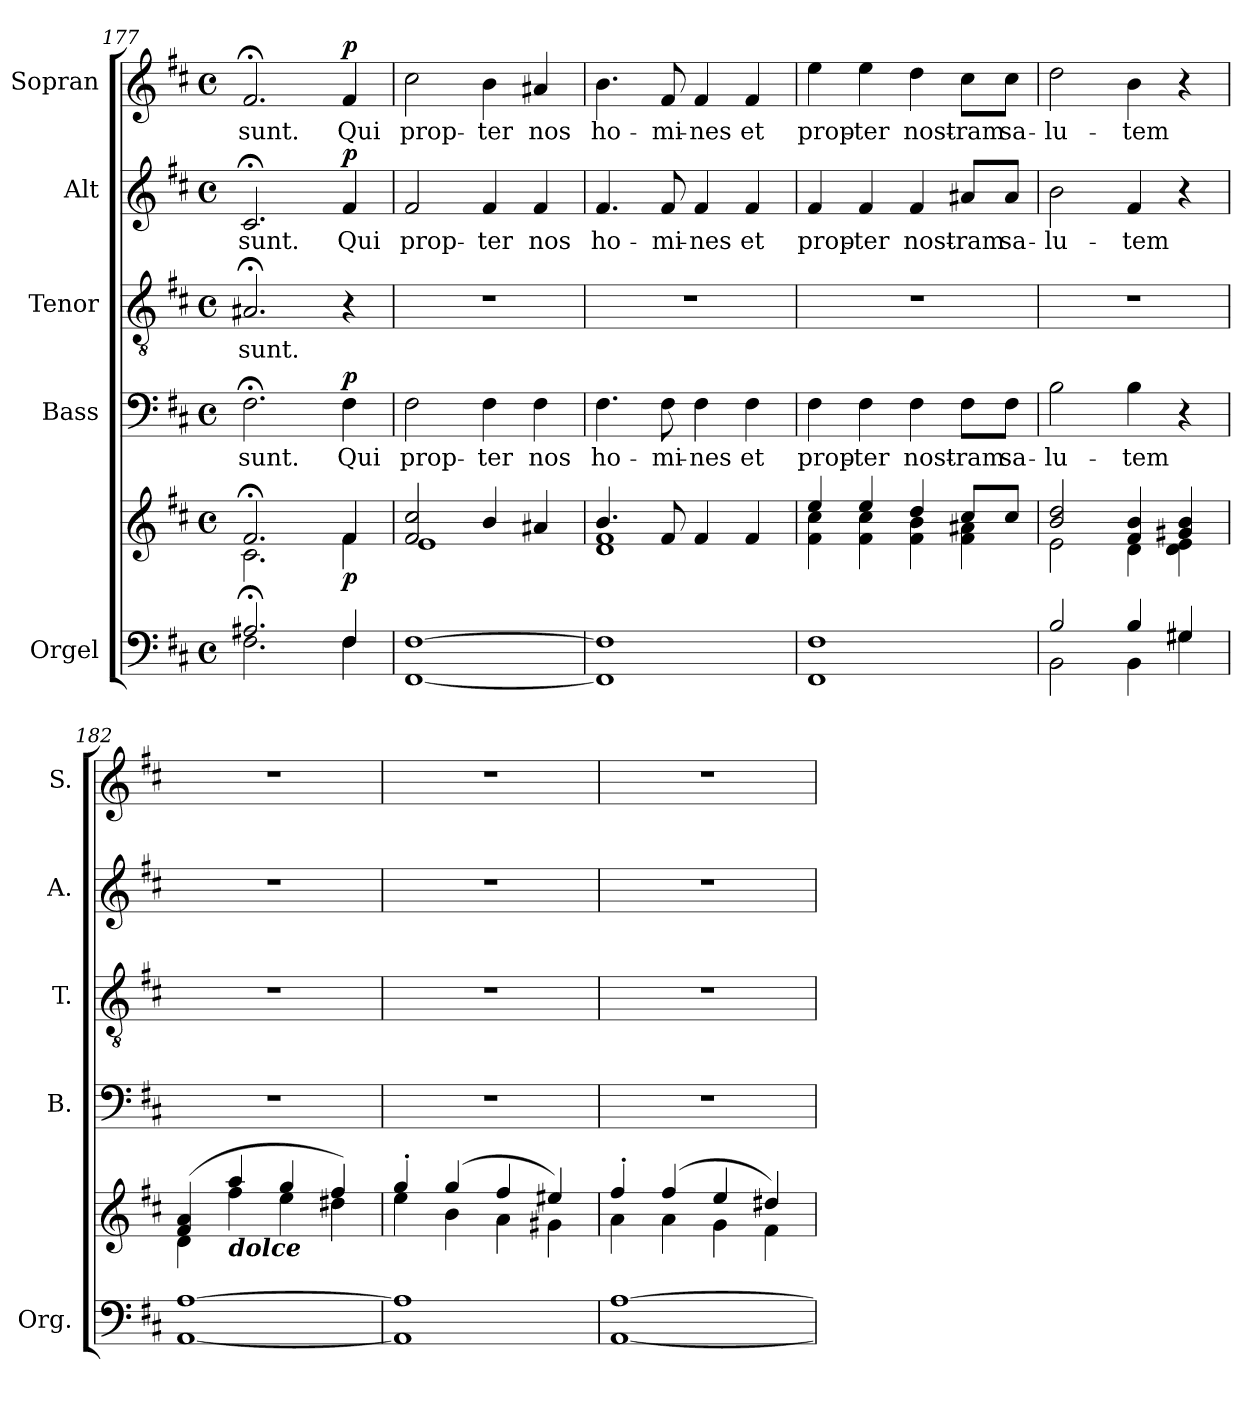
**kern	**kern	**dynam	**kern	**text	**dynam	**kern	**text	**kern	**text	**dynam	**kern	**text	**dynam
*part5	*part5	*part5	*part4	*part4	*part4	*part3	*part3	*part2	*part2	*part2	*part1	*part1	*part1
*staff6	*staff5	*staff5/6	*staff4	*staff4	*staff4	*staff3	*staff3	*staff2	*staff2	*staff2	*staff1	*staff1	*staff1
*I"Orgel	*	*	*I"Bass	*	*	*I"Tenor	*	*I"Alt	*	*	*I"Sopran	*	*
*I'Org.	*	*	*I'B.	*	*	*I'T.	*	*I'A.	*	*	*I'S.	*	*
*clefF4	*clefG2	*	*clefF4	*	*	*clefGv2	*	*clefG2	*	*	*clefG2	*	*
*k[f#c#]	*k[f#c#]	*	*k[f#c#]	*	*	*k[f#c#]	*	*k[f#c#]	*	*	*k[f#c#]	*	*
*D:	*D:	*	*D:	*	*	*D:	*	*D:	*	*	*D:	*	*
*M4/4	*M4/4	*	*M4/4	*	*	*M4/4	*	*M4/4	*	*	*M4/4	*	*
*met(c)	*met(c)	*	*met(c)	*	*	*met(c)	*	*met(c)	*	*	*met(c)	*	*
=177	=177	=177	=177	=177	=177	=177	=177	=177	=177	=177	=177	=177	=177
*^	*^	*	*	*	*	*	*	*	*	*	*	*	*
!	!	!	!	!	!	!LO:LY:b	!	!	!LO:LY:b	!	!LO:LY:b	!	!	!LO:LY:b	!
2.A#X;</	2.F#\	2.f#;</	2.c#\	.	2.F#;<\	sunt.	.	2.A#X;</	sunt.	2.c#;</	sunt.	.	2.f#;</	sunt.	.
!	!	!	!	!LO:DY:b	!	!LO:LY:b	!LO:DY:a	!	!	!	!LO:LY:b	!LO:DY:a	!	!LO:LY:b	!LO:DY:a
4F#/	4F#\	4f#/	4f#\	p	4F#\	Qui	p	4r	.	4f#/	Qui	p	4f#/	Qui	p
=178	=178	=178	=178	=178	=178	=178	=178	=178	=178	=178	=178	=178	=178	=178	=178
!	!	!	!	!	!	!LO:LY:b	!	!	!	!	!LO:LY:b	!	!	!LO:LY:b	!
[>1F#	[<1FF#	2f#/ 2cc#/	1e	.	2F#\	prop-	.	1r	.	2f#/	prop-	.	2cc#\	prop-	.
!	!	!	!	!	!	!LO:LY:b	!	!	!	!	!LO:LY:b	!	!	!LO:LY:b	!
.	.	4b/	.	.	4F#\	-ter	.	.	.	4f#/	-ter	.	4b\	-ter	.
!	!	!	!	!	!	!LO:LY:b	!	!	!	!	!LO:LY:b	!	!	!LO:LY:b	!
.	.	4a#X/	.	.	4F#\	nos	.	.	.	4f#/	nos	.	4a#X/	nos	.
=179	=179	=179	=179	=179	=179	=179	=179	=179	=179	=179	=179	=179	=179	=179	=179
!	!	!	!	!	!	!LO:LY:b	!	!	!	!	!LO:LY:b	!	!	!LO:LY:b	!
1F#]	1FF#]	4.b/	1d 1f#	.	4.F#\	ho-	.	1r	.	4.f#/	ho-	.	4.b\	ho-	.
!	!	!	!	!	!	!LO:LY:b	!	!	!	!	!LO:LY:b	!	!	!LO:LY:b	!
.	.	8f#/	.	.	8F#\	-mi-	.	.	.	8f#/	-mi-	.	8f#/	-mi-	.
!	!	!	!	!	!	!LO:LY:b	!	!	!	!	!LO:LY:b	!	!	!LO:LY:b	!
.	.	4f#/	.	.	4F#\	-nes	.	.	.	4f#/	-nes	.	4f#/	-nes	.
!	!	!	!	!	!	!LO:LY:b	!	!	!	!	!LO:LY:b	!	!	!LO:LY:b	!
.	.	4f#/	.	.	4F#\	et	.	.	.	4f#/	et	.	4f#/	et	.
=180	=180	=180	=180	=180	=180	=180	=180	=180	=180	=180	=180	=180	=180	=180	=180
!	!	!	!	!	!	!LO:LY:b	!	!	!	!	!LO:LY:b	!	!	!LO:LY:b	!
1F#	1FF#	4ee/	4f#\ 4cc#\	.	4F#\	prop-	.	1r	.	4f#/	prop-	.	4ee\	prop-	.
!	!	!	!	!	!	!LO:LY:b	!	!	!	!	!LO:LY:b	!	!	!LO:LY:b	!
.	.	4ee/	4f#\ 4cc#\	.	4F#\	-ter	.	.	.	4f#/	-ter	.	4ee\	-ter	.
!	!	!	!	!	!	!LO:LY:b	!	!	!	!	!LO:LY:b	!	!	!LO:LY:b	!
.	.	4dd/	4f#\ 4b\	.	4F#\	nost-	.	.	.	4f#/	nost-	.	4dd\	nost-	.
!	!	!	!	!	!	!LO:LY:b	!	!	!	!	!LO:LY:b	!	!	!LO:LY:b	!
.	.	8cc#/L	4f#\ 4a#X\	.	8F#\L	-ram	.	.	.	8a#X/L	-ram	.	8cc#\L	-ram	.
!	!	!	!	!	!	!LO:LY:b	!	!	!	!	!LO:LY:b	!	!	!LO:LY:b	!
.	.	8cc#/J	.	.	8F#\J	sa-	.	.	.	8a#/J	sa-	.	8cc#\J	sa-	.
=181	=181	=181	=181	=181	=181	=181	=181	=181	=181	=181	=181	=181	=181	=181	=181
!	!	!	!	!	!	!LO:LY:b	!	!	!	!	!LO:LY:b	!	!	!LO:LY:b	!
2B/	2BB\	2b/ 2dd/	2e\	.	2B\	-lu-	.	1r	.	2b\	-lu-	.	2dd\	-lu-	.
!	!	!	!	!	!	!LO:LY:b	!	!	!	!	!LO:LY:b	!	!	!LO:LY:b	!
4B/	4BB\	4f#/ 4b/	4d\	.	4B\	-tem	.	.	.	4f#/	-tem	.	4b\	-tem	.
4G#X/	4G#\	4g#X/ 4b/	4d\ 4e\	.	4r	.	.	.	.	4r	.	.	4r	.	.
=182	=182	=182	=182	=182	=182	=182	=182	=182	=182	=182	=182	=182	=182	=182	=182
[>1A	[<1AA	(4f#/ 4a/	4d\	.	1r	.	.	1r	.	1r	.	.	1r	.	.
!	!	!LO:TX:b:Bi:t=dolce	!	!	!	!	!	!	!	!	!	!	!	!	!
.	.	4aa/	4ff#\	.	.	.	.	.	.	.	.	.	.	.	.
.	.	4gg/	4ee\	.	.	.	.	.	.	.	.	.	.	.	.
.	.	4ff#/)	4dd#X\	.	.	.	.	.	.	.	.	.	.	.	.
=183	=183	=183	=183	=183	=183	=183	=183	=183	=183	=183	=183	=183	=183	=183	=183
1A]	1AA]	4gg'</	4ee\	.	1r	.	.	1r	.	1r	.	.	1r	.	.
.	.	(4gg/	4b\	.	.	.	.	.	.	.	.	.	.	.	.
.	.	4ff#/	4a\	.	.	.	.	.	.	.	.	.	.	.	.
.	.	4ee#X/)	4g#X\	.	.	.	.	.	.	.	.	.	.	.	.
!!LO:PB:g=z
=184	=184	=184	=184	=184	=184	=184	=184	=184	=184	=184	=184	=184	=184	=184	=184
[>1A	[<1AA	4ff#'</	4a\	.	1r	.	.	1r	.	1r	.	.	1r	.	.
.	.	(4ff#/	4a\	.	.	.	.	.	.	.	.	.	.	.	.
.	.	4ee/	4g\	.	.	.	.	.	.	.	.	.	.	.	.
.	.	4dd#X/)	4f#\	.	.	.	.	.	.	.	.	.	.	.	.
*v	*v	*	*	*	*	*	*	*	*	*	*	*	*	*	*
*	*v	*v	*	*	*	*	*	*	*	*	*	*	*	*
=	=	=	=	=	=	=	=	=	=	=	=	=	=
*-	*-	*-	*-	*-	*-	*-	*-	*-	*-	*-	*-	*-	*-
